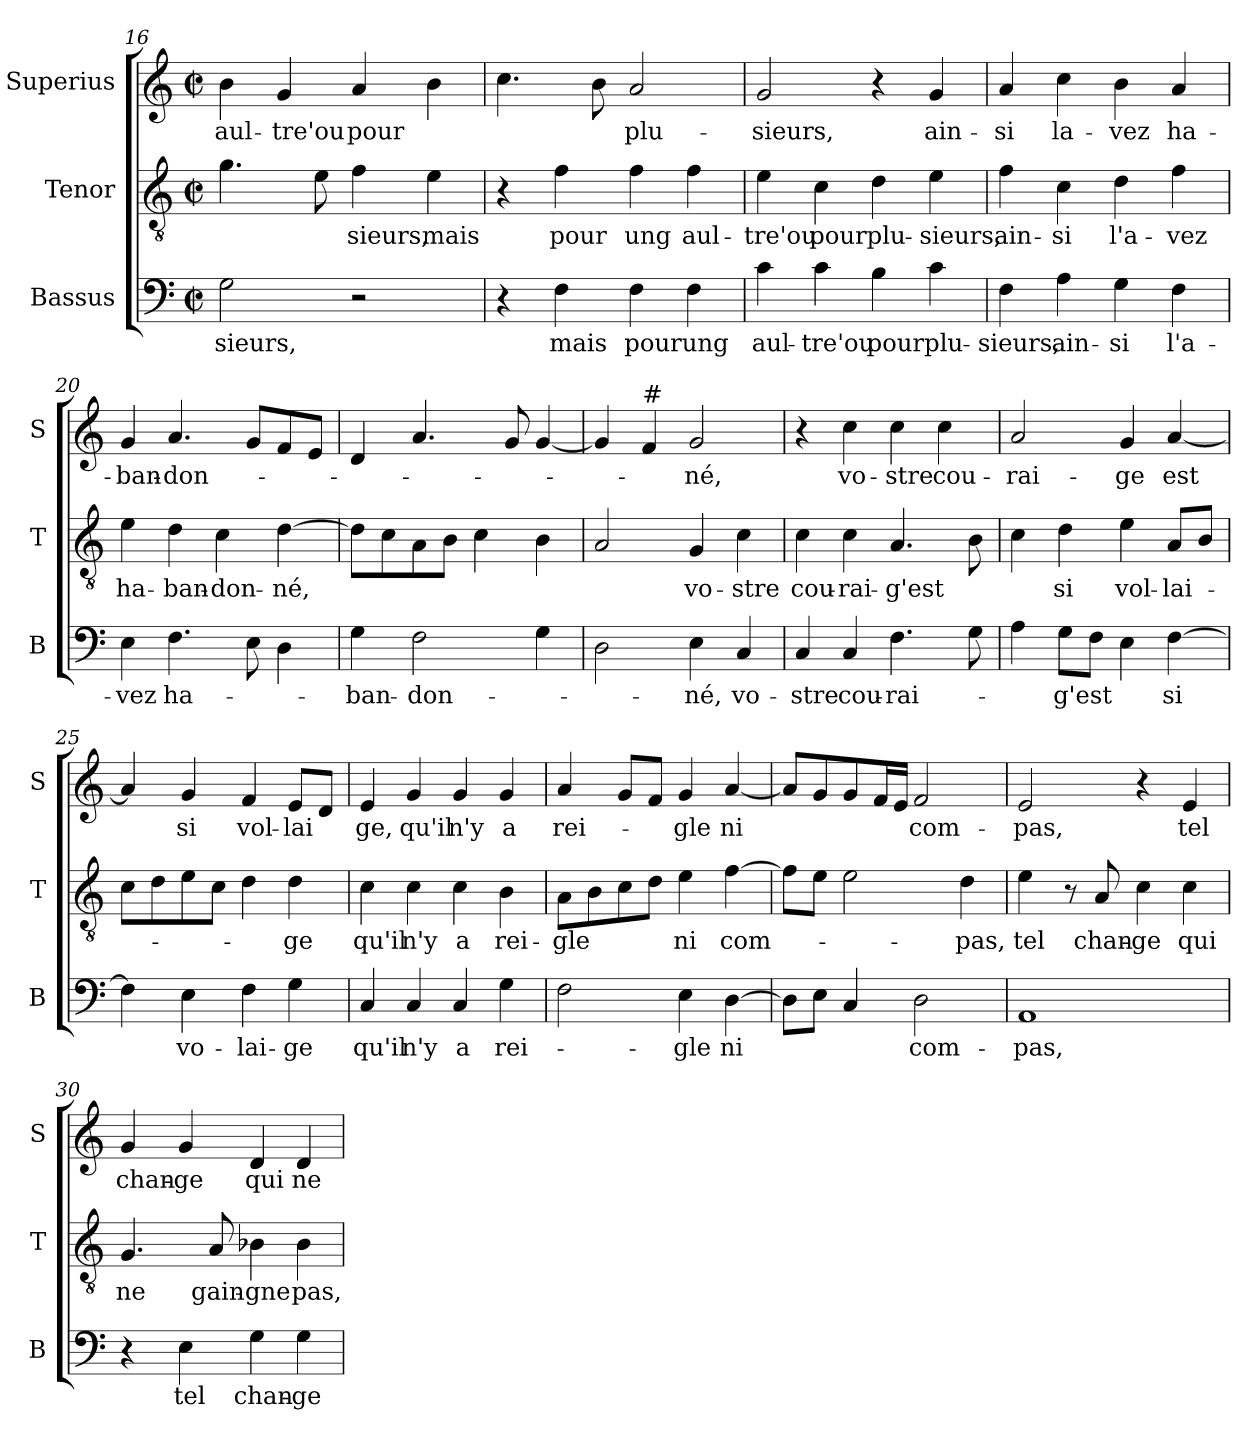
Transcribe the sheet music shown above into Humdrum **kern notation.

**kern	**text	**kern	**text	**kern	**text
*part3	*part3	*part2	*part2	*part1	*part1
*staff3	*staff3	*staff2	*staff2	*staff1	*staff1
*I"Bassus	*	*I"Tenor	*	*I"Superius	*
*I'B	*	*I'T	*	*I'S	*
!!LO:PB:g=z
*clefF4	*	*clefGv2	*	*clefG2	*
*k[]	*	*k[]	*	*k[]	*
*C:	*	*C:	*	*C:	*
*M2/2	*	*M2/2	*	*M2/2	*
*met(c|)	*	*met(c|)	*	*met(c|)	*
=16	=16	=16	=16	=16	=16
!	!LO:LY:b	!	!	!	!LO:LY:b
2G\	-sieurs,	4.g\	.	4b\	aul-
!	!	!	!	!	!LO:LY:b
.	.	.	.	4g/	-tre'ou
.	.	8e\	.	.	.
!	!	!	!LO:LY:b	!	!LO:LY:b
2r	.	4f\	-sieurs,	4a/	pour
!	!	!	!LO:LY:b	!	!
.	.	4e\	mais	4b\	.
=17	=17	=17	=17	=17	=17
4r	.	4r	.	4.cc\	.
!	!LO:LY:b	!	!LO:LY:b	!	!
4F\	mais	4f\	pour	.	.
.	.	.	.	8b\	.
!	!LO:LY:b	!	!LO:LY:b	!	!LO:LY:b
4F\	pour	4f\	ung	2a/	plu-
!	!LO:LY:b	!	!LO:LY:b	!	!
4F\	ung	4f\	aul-	.	.
=18	=18	=18	=18	=18	=18
!	!LO:LY:b	!	!LO:LY:b	!	!LO:LY:b
4c\	aul-	4e\	-tre'ou	2g/	-sieurs,
!	!LO:LY:b	!	!LO:LY:b	!	!
4c\	-tre'ou	4c\	pour	.	.
!	!LO:LY:b	!	!LO:LY:b	!	!
4B\	pour	4d\	plu-	4r	.
!	!LO:LY:b	!	!LO:LY:b	!	!LO:LY:b
4c\	plu-	4e\	-sieurs,	4g/	ain-
=19	=19	=19	=19	=19	=19
!	!LO:LY:b	!	!LO:LY:b	!	!LO:LY:b
4F\	-sieurs,	4f\	ain-	4a/	-si
!	!LO:LY:b	!	!LO:LY:b	!	!LO:LY:b
4A\	ain-	4c\	-si	4cc\	la-
!	!LO:LY:b	!	!LO:LY:b	!	!LO:LY:b
4G\	-si	4d\	l'a-	4b\	-vez
!	!LO:LY:b	!	!LO:LY:b	!	!LO:LY:b
4F\	l'a-	4f\	-vez	4a/	ha-
=20	=20	=20	=20	=20	=20
!	!LO:LY:b	!	!LO:LY:b	!	!LO:LY:b
4E\	-vez	4e\	ha-	4g/	-ban-
!	!LO:LY:b	!	!LO:LY:b	!	!LO:LY:b
4.F\	ha-	4d\	-ban-	4.a/	-don-
!	!	!	!LO:LY:b	!	!
.	.	4c\	-don-	.	.
8E\	.	.	.	8g/L	.
!	!	!	!LO:LY:b	!	!
4D\	.	[4d\	-né,	8f/	.
.	.	.	.	8e/J	.
!!LO:LB:g=z
=21	=21	=21	=21	=21	=21
!	!LO:LY:b	!	!	!	!
4G\	-ban-	8d\L]	.	4d/	.
.	.	8c\	.	.	.
!	!LO:LY:b	!	!	!	!
2F\	-don-	8A\	.	4.a/	.
.	.	8B\J	.	.	.
.	.	4c\	.	.	.
.	.	.	.	8g/	.
4G\	.	4B\	.	[4g/	.
=22	=22	=22	=22	=22	=22
2D\	.	2A/	.	4g/]	.
!	!	!	!	!LO:TX:a:t=#	!
.	.	.	.	4f/	.
!	!LO:LY:b	!	!LO:LY:b	!	!LO:LY:b
4E\	-né,	4G/	vo-	2g/	-né,
!	!LO:LY:b	!	!LO:LY:b	!	!
4C/	vo-	4c\	-stre	.	.
=23	=23	=23	=23	=23	=23
!	!LO:LY:b	!	!LO:LY:b	!	!
4C/	-stre	4c\	cou-	4r	.
!	!LO:LY:b	!	!LO:LY:b	!	!LO:LY:b
4C/	cou-	4c\	-rai-	4cc\	vo-
!	!LO:LY:b	!	!LO:LY:b	!	!LO:LY:b
4.F\	-rai-	4.A/	-g'est	4cc\	-stre
!	!	!	!	!	!LO:LY:b
.	.	.	.	4cc\	cou-
8G\	.	8B\	.	.	.
=24	=24	=24	=24	=24	=24
!	!	!	!	!	!LO:LY:b
4A\	.	4c\	.	2a/	-rai-
!	!LO:LY:b	!	!LO:LY:b	!	!
8G\L	-g'est	4d\	si	.	.
8F\J	.	.	.	.	.
!	!	!	!LO:LY:b	!	!LO:LY:b
4E\	.	4e\	vol-	4g/	-ge
!	!LO:LY:b	!	!LO:LY:b	!	!LO:LY:b
[4F\	si	8A/L	-lai-	[4a/	est
.	.	8B/J	.	.	.
=25	=25	=25	=25	=25	=25
4F\]	.	8c\L	.	4a/]	.
.	.	8d\	.	.	.
!	!LO:LY:b	!	!	!	!LO:LY:b
4E\	vo-	8e\	.	4g/	si
.	.	8c\J	.	.	.
!	!LO:LY:b	!	!	!	!LO:LY:b
4F\	-lai-	4d\	.	4f/	vol-
!	!LO:LY:b	!	!LO:LY:b	!	!LO:LY:b
4G\	-ge	4d\	-ge	8e/L	-lai
.	.	.	.	8d/J	.
!!LO:LB:g=z
=26	=26	=26	=26	=26	=26
!	!LO:LY:b	!	!LO:LY:b	!	!LO:LY:b
4C/	qu'il	4c\	qu'il	4e/	ge,
!	!LO:LY:b	!	!LO:LY:b	!	!LO:LY:b
4C/	n'y	4c\	n'y	4g/	qu'il
!	!LO:LY:b	!	!LO:LY:b	!	!LO:LY:b
4C/	a	4c\	a	4g/	n'y
!	!LO:LY:b	!	!LO:LY:b	!	!LO:LY:b
4G\	rei-	4B\	rei-	4g/	a
=27	=27	=27	=27	=27	=27
!	!	!	!LO:LY:b	!	!LO:LY:b
2F\	.	8A\L	-gle	4a/	rei-
.	.	8B\	.	.	.
.	.	8c\	.	8g/L	.
.	.	8d\J	.	8f/J	.
!	!LO:LY:b	!	!LO:LY:b	!	!LO:LY:b
4E\	-gle	4e\	ni	4g/	-gle
!	!LO:LY:b	!	!LO:LY:b	!	!LO:LY:b
[4D\	ni	[4f\	com-	[4a/	ni
=28	=28	=28	=28	=28	=28
8D\L]	.	8f\L]	.	8a/L]	.
8E\J	.	8e\J	.	8g/	.
4C/	.	2e\	.	8g/	.
.	.	.	.	16f/L	.
.	.	.	.	16e/JJ	.
!	!LO:LY:b	!	!	!	!LO:LY:b
2D\	com-	.	.	2f/	com-
!	!	!	!LO:LY:b	!	!
.	.	4d\	-pas,	.	.
=29	=29	=29	=29	=29	=29
!	!LO:LY:b	!	!LO:LY:b	!	!LO:LY:b
1AA	-pas,	4e\	tel	2e/	-pas,
.	.	8r	.	.	.
!	!	!	!LO:LY:b	!	!
.	.	8A/	chan-	.	.
!	!	!	!LO:LY:b	!	!
.	.	4c\	-ge	4r	.
!	!	!	!LO:LY:b	!	!LO:LY:b
.	.	4c\	qui	4e/	tel
=30	=30	=30	=30	=30	=30
!	!	!	!LO:LY:b	!	!LO:LY:b
4r	.	4.G/	ne	4g/	chan-
!	!LO:LY:b	!	!	!	!LO:LY:b
4E\	tel	.	.	4g/	-ge
!	!	!	!LO:LY:b	!	!
.	.	8A/	gain-	.	.
!	!LO:LY:b	!	!LO:LY:b	!	!LO:LY:b
4G\	chan-	4B-X\	-gne	4d/	qui
!	!LO:LY:b	!	!LO:LY:b	!	!LO:LY:b
4G\	-ge	4B-\	pas,	4d/	ne
=	=	=	=	=	=
*-	*-	*-	*-	*-	*-
